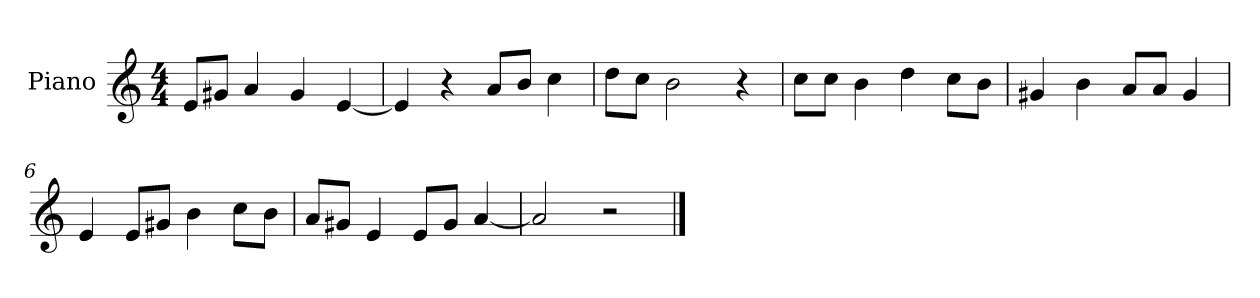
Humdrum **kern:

**kern
*part1
*staff1
*I"Piano
*I'P-no
*clefG2
*k[]
*M4/4
*MM90
=1
8e/L
8g#X/J
4a/
4g#/
[4e/
=2
4e/]
4r
8a/L
8b/J
4cc\
=3
8dd\L
8cc\J
2b\
4r
=4
8cc\L
8cc\J
4b\
4dd\
8cc\L
8b\J
=5
4g#X/
4b\
8a/L
8a/J
4g#/
=6
4e/
8e/L
8g#X/J
4b\
8cc\L
8b\J
!!LO:LB:g=z
=7
8a/L
8g#X/J
4e/
8e/L
8g#/J
[4a/
=8
2a/]
2r
==
*-
